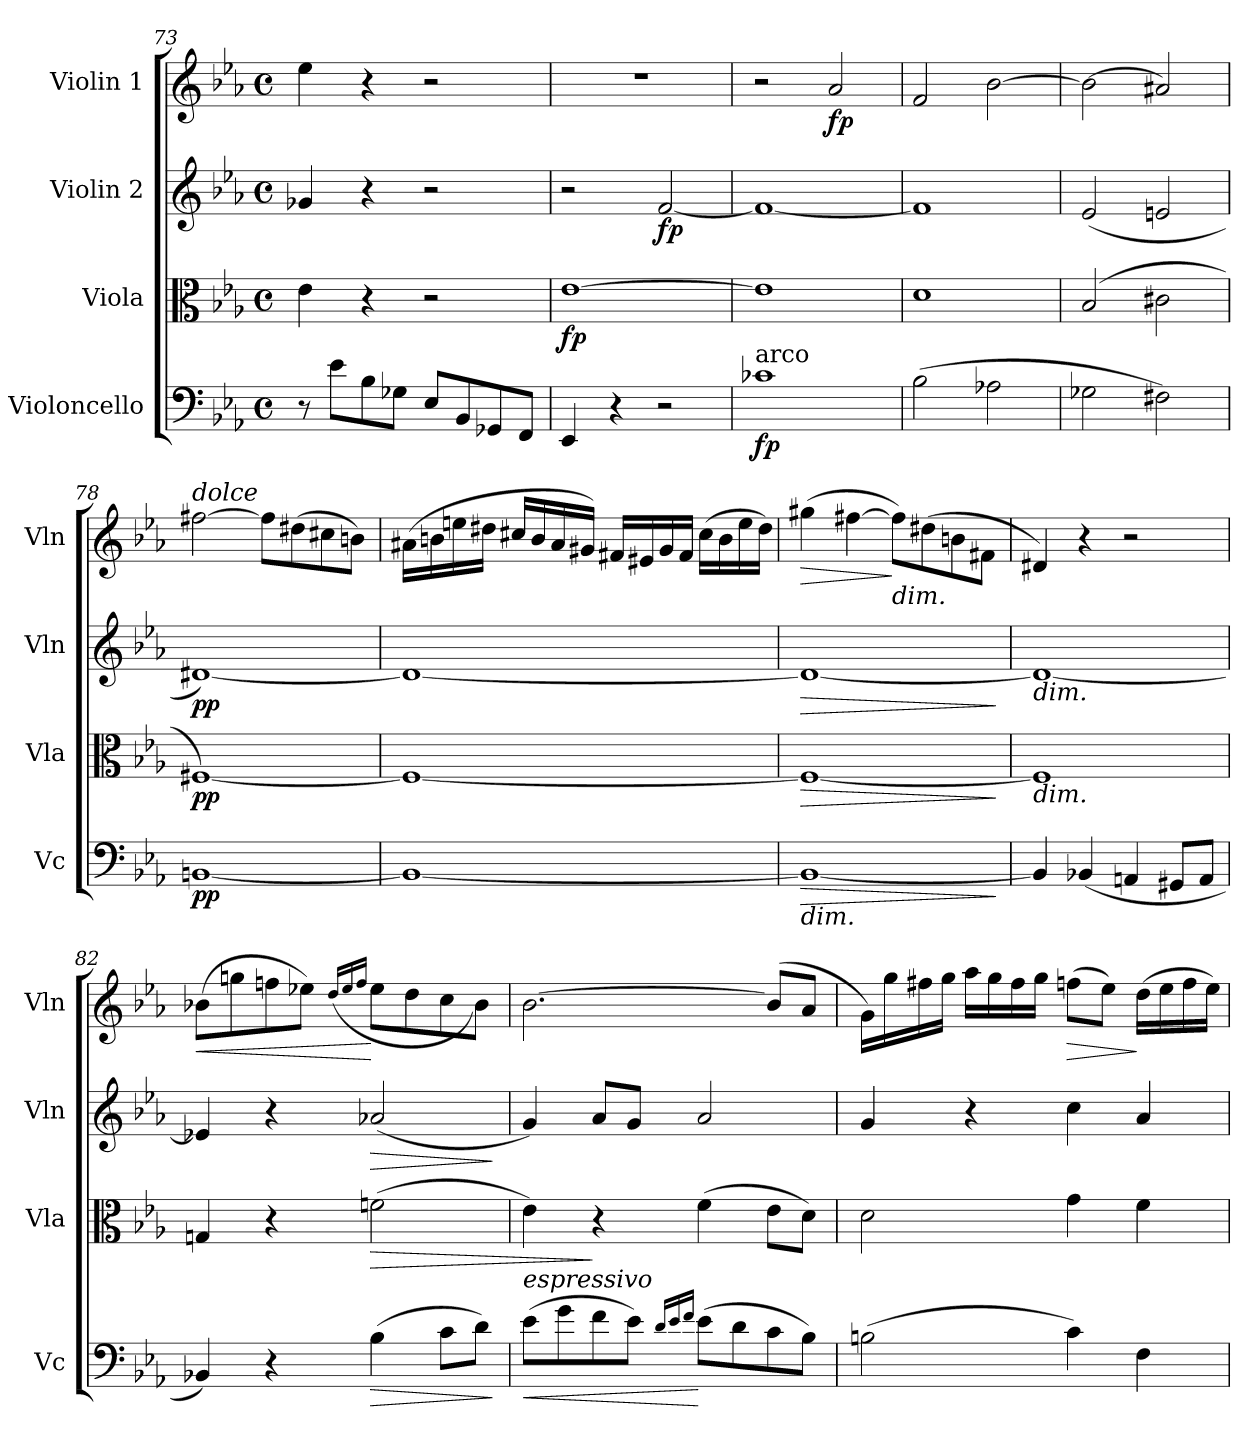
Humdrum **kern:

**kern	**dynam	**kern	**dynam	**kern	**dynam	**kern	**dynam
*part4	*part4	*part3	*part3	*part2	*part2	*part1	*part1
*staff4	*staff4	*staff3	*staff3	*staff2	*staff2	*staff1	*staff1
*I"Violoncello	*	*I"Viola	*	*I"Violin 2	*	*I"Violin 1	*
*I'Vc	*	*I'Vla	*	*I'Vln	*	*I'Vln	*
*clefF4	*	*clefC3	*	*clefG2	*	*clefG2	*
*k[b-e-a-]	*	*k[b-e-a-]	*	*k[b-e-a-]	*	*k[b-e-a-]	*
*M4/4	*	*M4/4	*	*M4/4	*	*M4/4	*
*met(c)	*	*met(c)	*	*met(c)	*	*met(c)	*
=73	=73	=73	=73	=73	=73	=73	=73
8r	.	4e-\	.	4g-X/	.	4ee-\	.
8e-\L	.	.	.	.	.	.	.
8B-\	.	4r	.	4r	.	4r	.
8G-X\J	.	.	.	.	.	.	.
8E-/L	.	2r	.	2r	.	2r	.
8BB-/	.	.	.	.	.	.	.
8GG-X/	.	.	.	.	.	.	.
8FF/J	.	.	.	.	.	.	.
=74	=74	=74	=74	=74	=74	=74	=74
!	!	!	!LO:DY:b	!	!	!	!
4EE-/	.	[1e-	fp	2r	.	1r	.
4r	.	.	.	.	.	.	.
!	!	!	!	!	!LO:DY:b	!	!
2r	.	.	.	[2f/	fp	.	.
=75	=75	=75	=75	=75	=75	=75	=75
!LO:TX:a:t=arco	!	!	!	!	!	!	!
!	!LO:DY:b	!	!	!	!	!	!
1c-X	fp	1e-]	.	1f_	.	2r	.
!	!	!	!	!	!	!	!LO:DY:b
.	.	.	.	.	.	2a-/	fp
=76	=76	=76	=76	=76	=76	=76	=76
(>2B-\	.	1d	.	1f]	.	2f/	.
2A-X\	.	.	.	.	.	[2b-\	.
=77	=77	=77	=77	=77	=77	=77	=77
2G-X\	.	(>2B-/	.	(<2e-/	.	2b-\_	.
2F#X\)	.	2c#X\	.	2en/	.	2a#X/]	.
=78	=78	=78	=78	=78	=78	=78	=78
!	!	!	!	!	!	!LO:TX:a:i:t=dolce	!
!	!LO:DY:b	!	!LO:DY:b	!	!LO:DY:b	!	!
[1BBn	pp	[1F#X)	pp	[1d#X)	pp	[2ff#X\	.
.	.	.	.	.	.	8ff#\L]	.
.	.	.	.	.	.	(>8dd#X\	.
.	.	.	.	.	.	8cc#X\	.
.	.	.	.	.	.	8bn\J)	.
!!LO:LB:g=z
=79	=79	=79	=79	=79	=79	=79	=79
1BB_	.	1F#_	.	1d#_	.	(>16a#X\LL	.
.	.	.	.	.	.	16bn\	.
.	.	.	.	.	.	16een\	.
.	.	.	.	.	.	16dd#X\JJ	.
.	.	.	.	.	.	16cc#X/LL	.
.	.	.	.	.	.	16b/	.
.	.	.	.	.	.	16a#/	.
.	.	.	.	.	.	16g#X/JJ)	.
.	.	.	.	.	.	16f#X/LL	.
.	.	.	.	.	.	16e#X/	.
.	.	.	.	.	.	16g#/	.
.	.	.	.	.	.	16f#/JJ	.
.	.	.	.	.	.	(>16cc#\LL	.
.	.	.	.	.	.	16b\	.
.	.	.	.	.	.	16ee\	.
.	.	.	.	.	.	16dd#\JJ)	.
=80	=80	=80	=80	=80	=80	=80	=80
!LO:TX:b:i:t=dim.	!	!	!	!	!	!	!
!	!LO:HP:b	!	!LO:HP:b	!	!LO:HP:b	!	!LO:HP:b
1BB_	>	1F#_	>	1d#_	>	(>4gg#X\	>
.	.	.	.	.	.	[4ff#X\	.
!	!	!	!	!	!	!LO:TX:b:i:t=dim.	!
.	.	.	.	.	.	8ff#\L])	]
.	.	.	.	.	.	(>8dd#X\	.
.	.	.	.	.	.	8bn\	.
.	.	.	.	.	.	8f#X\J	.
.	]	.	]	.	]	.	.
=81	=81	=81	=81	=81	=81	=81	=81
!	!	!	!	!LO:TX:b:i:t=dim.	!	!	!
!	!	!LO:TX:b:i:t=dim.	!	!	!	!	!
4BB/]	.	1F#]	.	1d#_	.	4d#X/)	.
(<4BB-X/	.	.	.	.	.	4r	.
4AAn/	.	.	.	.	.	2r	.
8GG#X/L	.	.	.	.	.	.	.
8AA/J	.	.	.	.	.	.	.
=82	=82	=82	=82	=82	=82	=82	=82
!	!	!	!	!	!	!	!LO:HP:b
4BB-X/)	.	4Gn/	.	4e-X/]	.	(>8b-X\L	<
.	.	.	.	.	.	8ggn\	.
4r	.	4r	.	4r	.	8ffn\	.
.	.	.	.	.	.	8ee-X\J)	.
.	.	.	.	.	.	(>16qdd/LL	.
.	.	.	.	.	.	16qee-/	.
.	.	.	.	.	.	16qff/JJ	.
!	!LO:HP:b	!	!LO:HP:b	!	!LO:HP:b	!	!
(>4B-\	>	(>2fn\	>	(<2a-X/	>	8ee-\L	[
.	.	.	.	.	.	8dd\	.
8c\L	.	.	.	.	.	8cc\	.
8d\J)	.	.	.	.	.	8b-\J)	.
.	]	.	.	.	]	.	.
=83	=83	=83	=83	=83	=83	=83	=83
!LO:TX:a:i:t=espressivo	!	!	!	!	!	!	!
!	!LO:HP:b	!	!	!	!	!	!
(>8e-\L	<	4e-\)	.	4g/)	.	[2.b-\	.
8g\	.	.	.	.	.	.	.
8f\	.	4r	]	8a-/L	.	.	.
8e-\J)	.	.	.	8g/J	.	.	.
16qd/LL	.	.	.	.	.	.	.
16qe-/	.	.	.	.	.	.	.
16qf/JJ	.	.	.	.	.	.	.
(>8e-\L	[	(>4f\	.	2a-/	.	.	.
8d\	.	.	.	.	.	.	.
8c\	.	8e-\L	.	.	.	(<8b-/L]	.
8B-\J)	.	8d\J)	.	.	.	8a-/J	.
=84	=84	=84	=84	=84	=84	=84	=84
(>2Bn\	.	2d\	.	4g/	.	16g\LL)	.
.	.	.	.	.	.	16gg\	.
.	.	.	.	.	.	16ff#X\	.
.	.	.	.	.	.	16gg\JJ	.
.	.	.	.	4r	.	16aa-\LL	.
.	.	.	.	.	.	16gg\	.
.	.	.	.	.	.	16ff#\	.
.	.	.	.	.	.	16gg\JJ	.
!	!	!	!	!	!	!	!LO:HP:b
4c\)	.	4g\	.	4cc\	.	(>8ffn\L	>
.	.	.	.	.	.	8ee-\J)	.
4F\	.	4f\	.	4a-/	.	(>16dd\LL	]
.	.	.	.	.	.	16ee-\	.
.	.	.	.	.	.	16ff\	.
.	.	.	.	.	.	16ee-\JJ)	.
=	=	=	=	=	=	=	=
*-	*-	*-	*-	*-	*-	*-	*-
